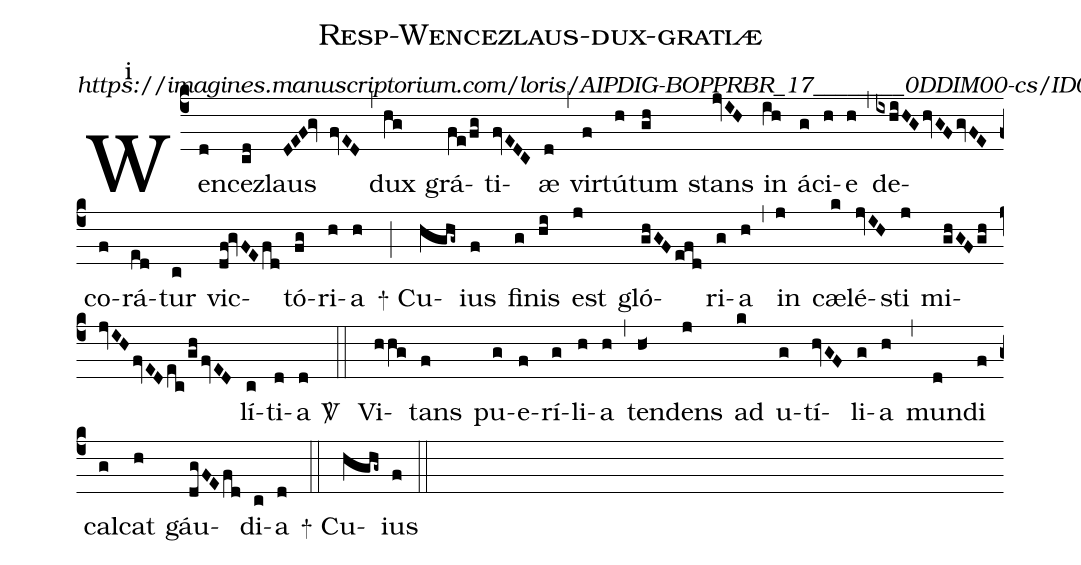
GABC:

name: Resp-Wencezlaus-dux-gratiæ;
commentary: https://imagines.manuscriptorium.com/loris/AIPDIG-BOPPRBR_17________0DDIM00-cs/ID0192r/full/full/0/default.jpg;
annotation: i;
%%
(c4) Wen(d)cez(cd)laus(DEF!gv fvED) (,) dux(hg) grá(fe/fg)ti(fvEDC)æ(d) (,) vir(f)tú(h)tum(gh) stans(jvIH) in(ih) á(g)ci(h)e(h) (,) de(ixhiHGhvGFgvFE)co(f)rá(ed)tur(c) vic(df!gvFEfd)tó(fg)ri(h)a(h) (;)+ Cu(hghg~)ius(f) fi(g)nis(hi) est(j) gló(ghGFefd)ri(g)a(h) (,) in(j) cæ(k)lé(jvIH)sti(j) mi(ghGFgh/jvIH/fvED/ec/ghfvED)lí(c)ti(d)a(d)
<sp>V/</sp> (::)
Vi(hhg)tans(f) pu(g)e(f)rí(g)li(h)a(h) (,) ten(h<)dens(j) ad(k) u(g)tí(hvGF)li(g)a(h) (,) mun(d)di(f) cal(g)cat(h) gáu(dgFEfd)di(c)a(d) (::) + Cu(hghg~)ius(f) (::)
